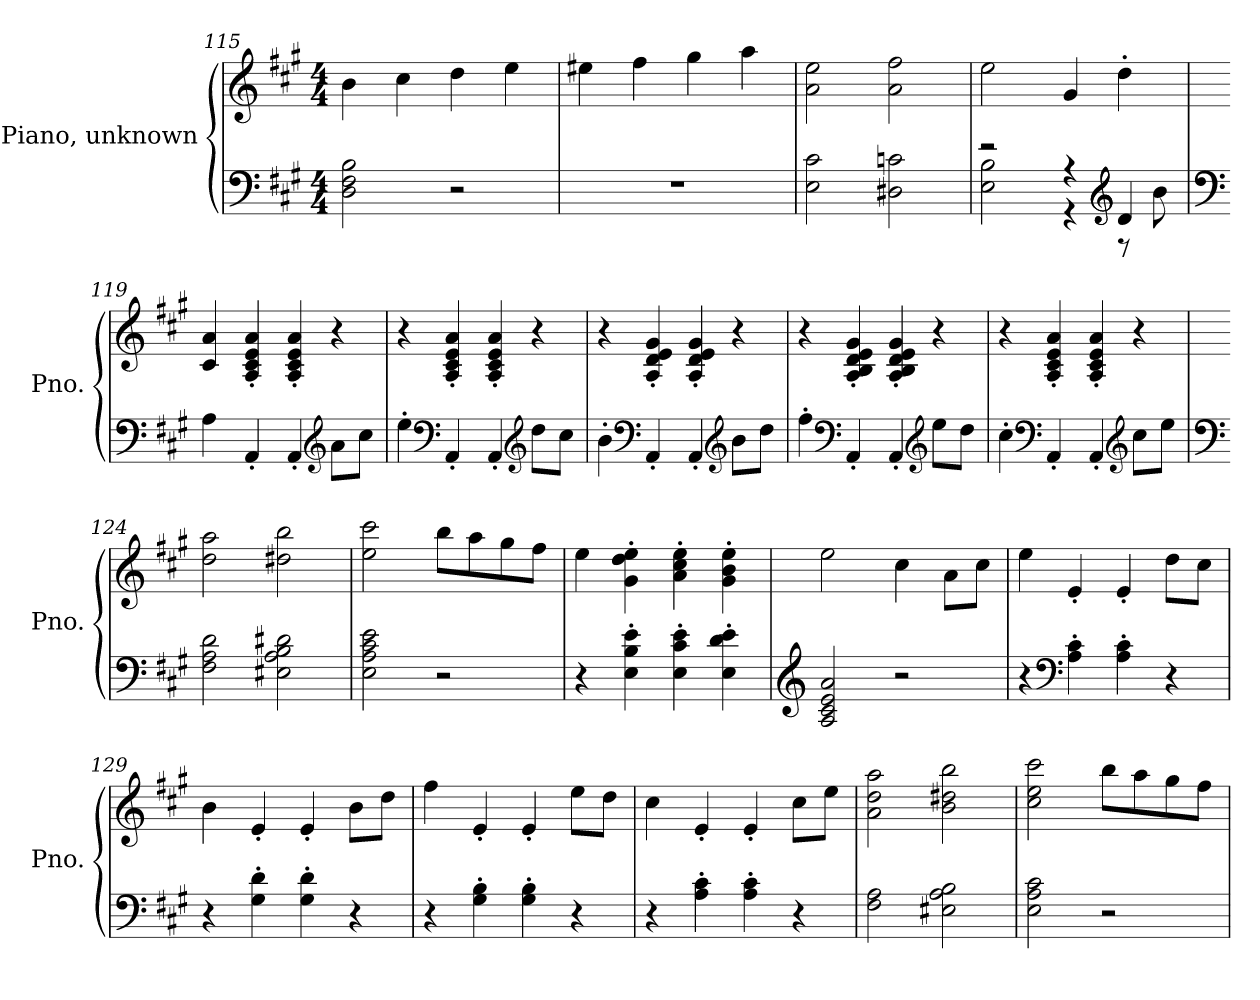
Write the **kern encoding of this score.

**kern	**kern
*part1	*part1
*staff2	*staff1
*I"Piano, unknown	*
*I'Pno.	*
*clefF4	*clefG2
*k[f#c#g#]	*k[f#c#g#]
*M4/4	*M4/4
=115	=115
2D\ 2F#\ 2B\	4b\
.	4cc#\
2r	4dd\
.	4ee\
=116	=116
1r	4ee#X\
.	4ff#\
.	4gg#\
.	4aa\
=117	=117
2E\ 2c#\	2a\ 2ee\
2D#X\ 2cn\	2a\ 2ff#\
!!LO:PB:g=z
=118	=118
*^	*
2r	2E\ 2B\	2ee\
4r	4r	4g#/
*clefG2	*	*
4d/	8r	4dd'\
.	8b\	.
*v	*v	*
=119	=119
*clefF4	*
4A\	4c#/ 4a/
4AA'/	4A/' 4c#/' 4e/' 4a/'
4AA'/	4A/' 4c#/' 4e/' 4a/'
*clefG2	*
8a\L	4r
8cc#\J	.
=120	=120
4ee'\	4r
*clefF4	*
4AA'/	4A/' 4c#/' 4e/' 4a/'
4AA'/	4A/' 4c#/' 4e/' 4a/'
*clefG2	*
8dd\L	4r
8cc#\J	.
=121	=121
4b'\	4r
*clefF4	*
4AA'/	4A/' 4d/' 4e/' 4g#/'
4AA'/	4A/' 4d/' 4e/' 4g#/'
*clefG2	*
8b\L	4r
8dd\J	.
!!LO:LB:g=z
=122	=122
4ff#'\	4r
*clefF4	*
4AA'/	4A/' 4B/' 4d/' 4e/' 4g#/'
4AA'/	4A/' 4B/' 4d/' 4e/' 4g#/'
*clefG2	*
8ee\L	4r
8dd\J	.
=123	=123
4cc#'\	4r
*clefF4	*
4AA'/	4A/' 4c#/' 4e/' 4a/'
4AA'/	4A/' 4c#/' 4e/' 4a/'
*clefG2	*
8cc#\L	4r
8ee\J	.
=124	=124
*clefF4	*
2F#\ 2A\ 2d\	2dd\ 2aa\
2E#X\ 2A\ 2B\ 2d#X\	2dd#X\ 2bb\
=125	=125
2E\ 2A\ 2c#\ 2e\	2ee\ 2ccc#\
2r	8bb\L
.	8aa\
.	8gg#\
.	8ff#\J
=126	=126
4r	4ee\
4E\' 4B\' 4e\'	4g#\' 4dd\' 4ee\'
4E\' 4c#\' 4e\'	4a\' 4cc#\' 4ee\'
4E\' 4d\' 4e\'	4g#\' 4b\' 4ee\'
!!LO:LB:g=z
=127	=127
*clefG2	*
2A/ 2c#/ 2e/ 2a/	2ee\
2r	4cc#\
.	8a\L
.	8cc#\J
=128	=128
4r	4ee\
*clefF4	*
4A\' 4c#\'	4e'/
4A\' 4c#\'	4e'/
4r	8dd\L
.	8cc#\J
=129	=129
4r	4b\
4G#\' 4d\'	4e'/
4G#\' 4d\'	4e'/
4r	8b\L
.	8dd\J
=130	=130
4r	4ff#\
4G#\' 4B\'	4e'/
4G#\' 4B\'	4e'/
4r	8ee\L
.	8dd\J
=131	=131
4r	4cc#\
4A\' 4c#\'	4e'/
4A\' 4c#\'	4e'/
4r	8cc#\L
.	8ee\J
=132	=132
2F#\ 2A\	2a\ 2dd\ 2aa\
2E#X\ 2A\ 2B\	2b\ 2dd#X\ 2bb\
=133	=133
2E\ 2A\ 2c#\	2cc#\ 2ee\ 2ccc#\
2r	8bb\L
.	8aa\
.	8gg#\
.	8ff#\J
=	=
*-	*-
